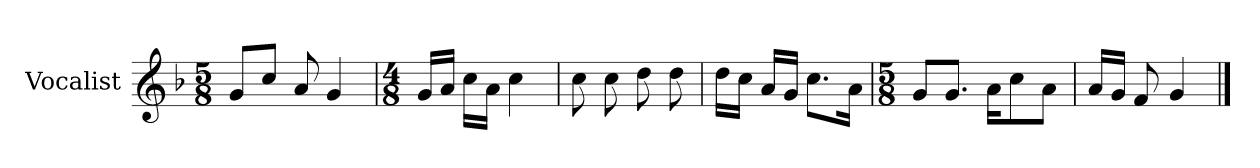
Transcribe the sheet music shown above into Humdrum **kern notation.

**kern
*part1
*staff1
*I"Vocalist
*k[b-]
*F:
*M5/8
=
8gL
8ccJ
8a
4g
=1
*M4/8
16gLL
16aJJ
16ccLL
16aJJ
4cc
=2
8cc
8cc
8dd
8dd
=3
16ddLL
16ccJJ
16aLL
16gJJ
8.ccL
16aJk
=4
*M5/8
8gL
8.gJ
16aKL
8cc
8aJ
=5
16aLL
16gJJ
8f
4g
==
*-
